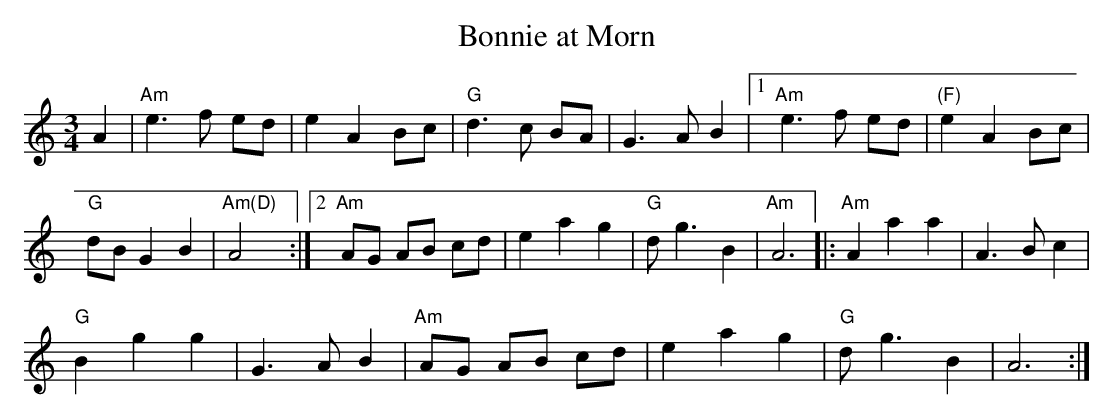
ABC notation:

X:1
T:Bonnie at Morn
M:3/4
L:1/4
K:Am
A|"Am"e>f e/d/|eA B/c/|"G"d>c B/A/|G>AB|1 "Am"e>f e/d/|"(F)"eA B/c/|
"G"d/B/GB|"Am(D)"A2:|2 "Am"A/G/ A/B/ c/d/|eag|"G"d<gB|"Am"A3|:"Am" A aa|A>Bc|
"G"Bgg|G>AB|"Am"A/G/ A/B/ c/d/|eag|"G"d<gB| A3:|
